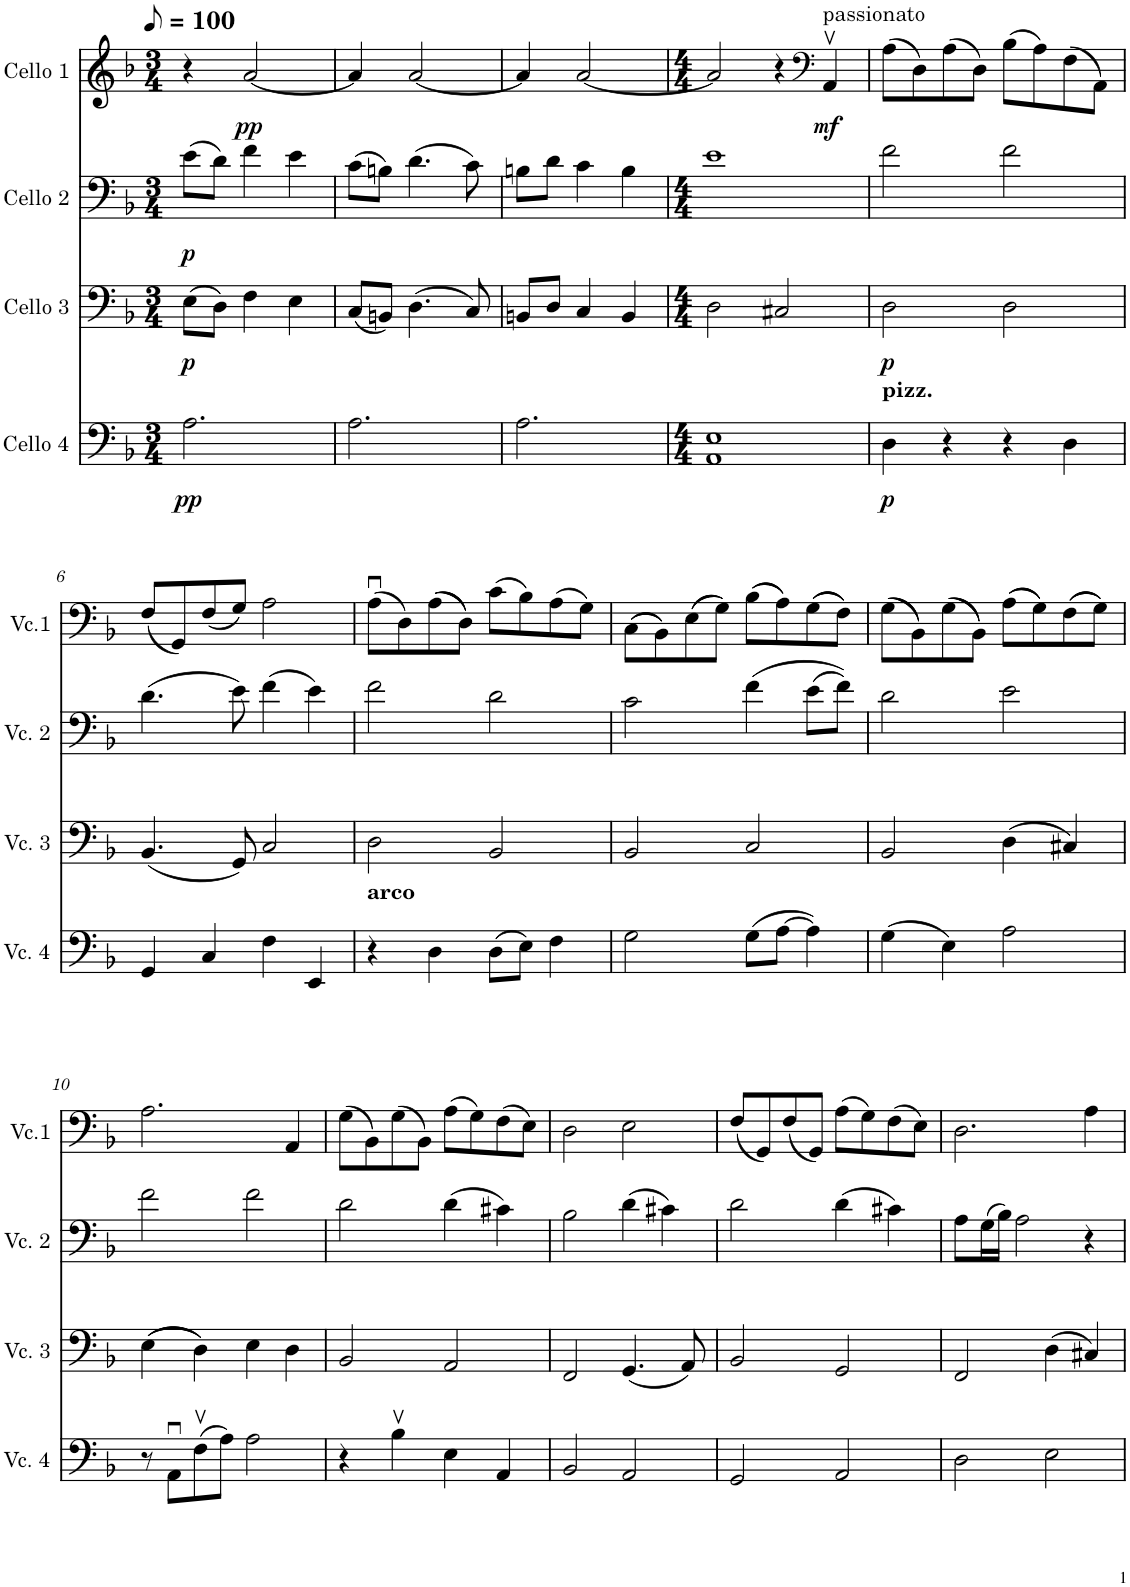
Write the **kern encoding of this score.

**kern	**dynam	**kern	**dynam	**kern	**dynam	**kern	**dynam
*part4	*part4	*part3	*part3	*part2	*part2	*part1	*part1
*staff4	*staff4	*staff3	*staff3	*staff2	*staff2	*staff1	*staff1
*I"Cello 4	*	*I"Cello 3	*	*I"Cello 2	*	*I"Cello 1	*
*clefF4	*	*clefF4	*	*clefF4	*	*clefG2	*
*k[b-]	*	*k[b-]	*	*k[b-]	*	*k[b-]	*
*M3/4	*	*M3/4	*	*M3/4	*	*M3/4	*
*MM50	*	*MM50	*	*MM50	*	*MM50	*
=1	=1	=1	=1	=1	=1	=1	=1
!	!LO:DY:b	!	!LO:DY:b	!	!LO:DY:b	!	!
2.A\	pp	(8E\L	p	(8e\L	p	4r	.
.	.	8D\J)	.	8d\J)	.	.	.
!	!	!	!	!	!	!	!LO:DY:b
.	.	4F\	.	4f\	.	[2a/	pp
.	.	4E\	.	4e\	.	.	.
=2	=2	=2	=2	=2	=2	=2	=2
2.A\	.	(8C/L	.	(8c\L	.	4a/]	.
.	.	8BBn/J)	.	8Bn\J)	.	.	.
.	.	(4.D\	.	(4.d\	.	[2a/	.
.	.	8C/)	.	8c\)	.	.	.
=3	=3	=3	=3	=3	=3	=3	=3
2.A\	.	8BBn/L	.	8Bn\L	.	4a/]	.
.	.	8D/J	.	8d\J	.	.	.
.	.	4C/	.	4c\	.	[2a/	.
.	.	4BB/	.	4B\	.	.	.
=4	=4	=4	=4	=4	=4	=4	=4
*M4/4	*	*M4/4	*	*M4/4	*	*M4/4	*
1AA 1E	.	2D\	.	1e	.	2a/]	.
.	.	2C#X/	.	.	.	4r	.
*	*	*	*	*	*	*clefF4	*
!	!	!	!	!	!	!LO:TX:a:t=passionato	!
!	!	!	!	!	!	!	!LO:DY:b
.	.	.	.	.	.	4AAv/	mf
=5	=5	=5	=5	=5	=5	=5	=5
!LO:TX:a:B:t=pizz.	!	!	!	!	!	!	!
!	!LO:DY:b	!	!LO:DY:b	!	!	!	!
4D\	p	2D\	p	2f\	.	(8A\L	.
.	.	.	.	.	.	8D\)	.
4r	.	.	.	.	.	(8A\	.
.	.	.	.	.	.	8D\J)	.
4r	.	2D\	.	2f\	.	(8B-\L	.
.	.	.	.	.	.	8A\)	.
4D\	.	.	.	.	.	(8F\	.
.	.	.	.	.	.	8AA\J)	.
!!LO:LB:g=z
=6	=6	=6	=6	=6	=6	=6	=6
4GG/	.	(4.BB-/	.	(4.d\	.	(8F/L	.
.	.	.	.	.	.	8GG/)	.
4C/	.	.	.	.	.	(8F/	.
.	.	8GG/)	.	8e\)	.	8G/J)	.
4F\	.	2C/	.	(4f\	.	2A\	.
4EE/	.	.	.	4e\)	.	.	.
=7	=7	=7	=7	=7	=7	=7	=7
!LO:TX:a:B:t=arco	!	!	!	!	!	!	!
4r	.	2D\	.	2f\	.	(8Au\L	.
.	.	.	.	.	.	8D\)	.
4D\	.	.	.	.	.	((8A\	.
.	.	.	.	.	.	8D\J))	.
(8D\L	.	2BB-/	.	2d\	.	(8c\L	.
8E\J)	.	.	.	.	.	8B-\)	.
4F\	.	.	.	.	.	(8A\	.
.	.	.	.	.	.	8G\J)	.
=8	=8	=8	=8	=8	=8	=8	=8
2G\	.	2BB-/	.	2c\	.	((8C\L	.
.	.	.	.	.	.	8BB-\))	.
.	.	.	.	.	.	((8E\	.
.	.	.	.	.	.	8G\J))	.
(8G\L	.	2C/	.	(4f\	.	((8B-\L	.
[8A\J	.	.	.	.	.	8A\))	.
4A\])	.	.	.	(8e\L	.	((8G\	.
.	.	.	.	8f\J))	.	8F\J))	.
=9	=9	=9	=9	=9	=9	=9	=9
(4G\	.	2BB-/	.	2d\	.	((8G\L	.
.	.	.	.	.	.	8BB-\))	.
4E\)	.	.	.	.	.	((8G\	.
.	.	.	.	.	.	8BB-\J))	.
2A\	.	(4D\	.	2e\	.	((8A\L	.
.	.	.	.	.	.	8G\))	.
.	.	4C#X/)	.	.	.	((8F\	.
.	.	.	.	.	.	8G\J))	.
!!LO:LB:g=z
=10	=10	=10	=10	=10	=10	=10	=10
8r	.	((4E\	.	2f\	.	2.A\	.
8AAu\L	.	.	.	.	.	.	.
(8Fv\	.	4D\))	.	.	.	.	.
8A\J)	.	.	.	.	.	.	.
2A\	.	4E\	.	2f\	.	.	.
.	.	4D\	.	.	.	4AA/	.
=11	=11	=11	=11	=11	=11	=11	=11
4r	.	2BB-/	.	2d\	.	(8G\L	.
.	.	.	.	.	.	8BB-\)	.
4B-v\	.	.	.	.	.	(8G\	.
.	.	.	.	.	.	8BB-\J)	.
4E\	.	2AA/	.	(4d\	.	(8A\L	.
.	.	.	.	.	.	8G\)	.
4AA/	.	.	.	4c#X\)	.	(8F\	.
.	.	.	.	.	.	8E\J)	.
=12	=12	=12	=12	=12	=12	=12	=12
2BB-/	.	2FF/	.	2B-\	.	2D\	.
2AA/	.	(4.GG/	.	(4d\	.	2E\	.
.	.	.	.	4c#X\)	.	.	.
.	.	8AA/)	.	.	.	.	.
=13	=13	=13	=13	=13	=13	=13	=13
2GG/	.	2BB-/	.	2d\	.	(8F/L	.
.	.	.	.	.	.	8GG/)	.
.	.	.	.	.	.	(8F/	.
.	.	.	.	.	.	8GG/J)	.
2AA/	.	2GG/	.	(4d\	.	(8A\L	.
.	.	.	.	.	.	8G\)	.
.	.	.	.	4c#X\)	.	(8F\	.
.	.	.	.	.	.	8E\J)	.
=14	=14	=14	=14	=14	=14	=14	=14
2D\	.	2FF/	.	8A\L	.	2.D\	.
.	.	.	.	(16G\L	.	.	.
.	.	.	.	16B-\JJ)	.	.	.
.	.	.	.	2A\	.	.	.
2E\	.	(4D\	.	.	.	.	.
.	.	4C#X/)	.	4r	.	4A\	.
=	=	=	=	=	=	=	=
*-	*-	*-	*-	*-	*-	*-	*-
